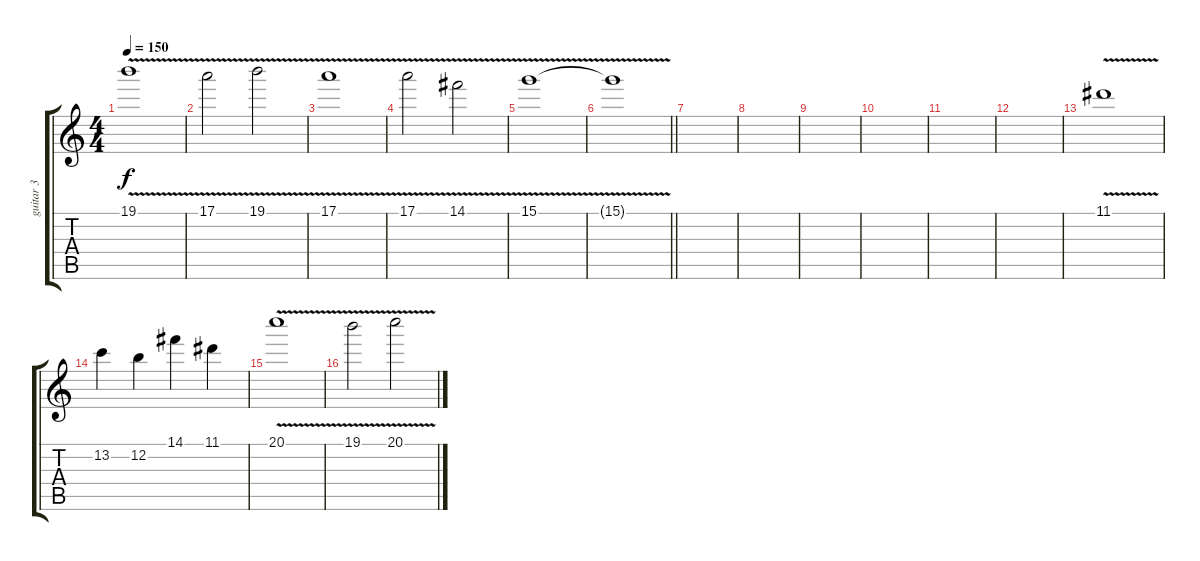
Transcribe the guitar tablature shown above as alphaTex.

\track ("guitar 3 " "guitar 3 ") {instrument distortionguitar}
\staff {score tabs}
\tuning (E4 B3 G3 D3 A2 E2) {hide}
\ts (4 4)
\tempo 150
\clef g2
\ks c
19.1{v}.1{dy f} |
17.1{v}.2 19.1{v}.2 |
17.1{v}.1 |
17.1{v}.2 14.1{v}.2 |
15.1{v}.1 |
\barLineRight lightlight
15.1{t}.1 |
|
|
|
|
|
|
11.1{v}.1 |
13.2.4 12.2.4 14.1.4 11.1.4 |
20.1{v}.1 |
19.1{v}.2 20.1{v}.2
